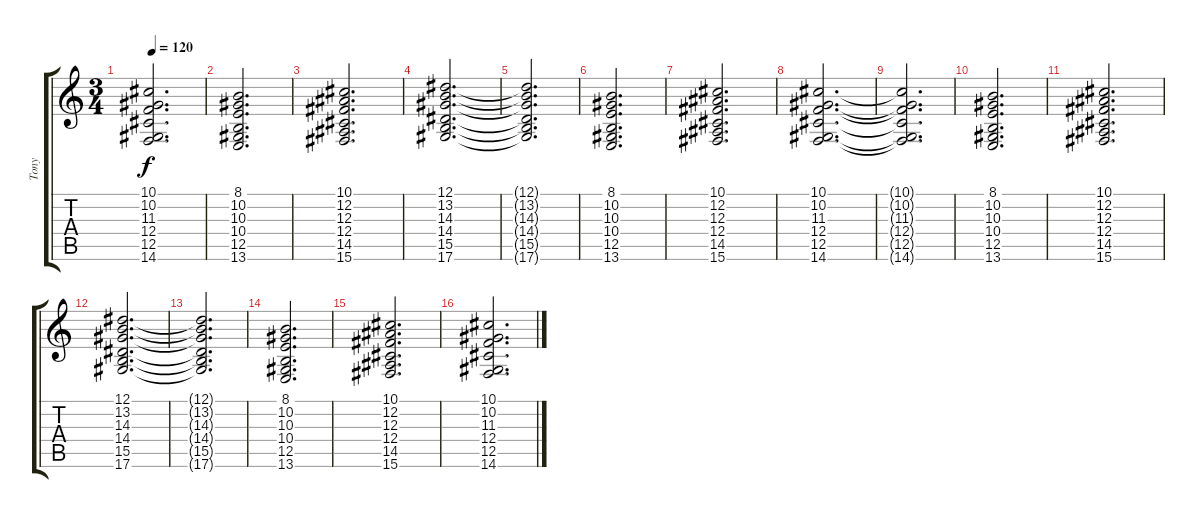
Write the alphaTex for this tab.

\track ("Tony" "Tony") {instrument stringensemble2}
\staff {score tabs}
\tuning (Eb4 Bb3 Gb3 Db3 Ab2 Eb2) {hide}
\ts (3 4)
\tempo 120
\clef g2
\ks c
(10.1{t} 10.2{t} 11.3{t} 12.4{t} 12.5{t} 14.6{t}).2{d dy f} |
(8.1 10.2 10.3 10.4 12.5 13.6).2{d instrument stringensemble1} |
(10.1 12.2 12.3 12.4 14.5 15.6).2{d} |
(12.1 13.2 14.3 14.4 15.5 17.6).2{d} |
(12.1{t} 13.2{t} 14.3{t} 14.4{t} 15.5{t} 17.6{t}).2{d} |
(8.1 10.2 10.3 10.4 12.5 13.6).2{d instrument stringensemble1} |
(10.1 12.2 12.3 12.4 14.5 15.6).2{d} |
(10.1 10.2 11.3 12.4 12.5 14.6).2{d} |
(10.1{t} 10.2{t} 11.3{t} 12.4{t} 12.5{t} 14.6{t}).2{d} |
(8.1 10.2 10.3 10.4 12.5 13.6).2{d instrument stringensemble1} |
(10.1 12.2 12.3 12.4 14.5 15.6).2{d} |
(12.1 13.2 14.3 14.4 15.5 17.6).2{d} |
(12.1{t} 13.2{t} 14.3{t} 14.4{t} 15.5{t} 17.6{t}).2{d} |
(8.1 10.2 10.3 10.4 12.5 13.6).2{d instrument stringensemble1} |
(10.1 12.2 12.3 12.4 14.5 15.6).2{d} |
(10.1 10.2 11.3 12.4 12.5 14.6).2{d}
